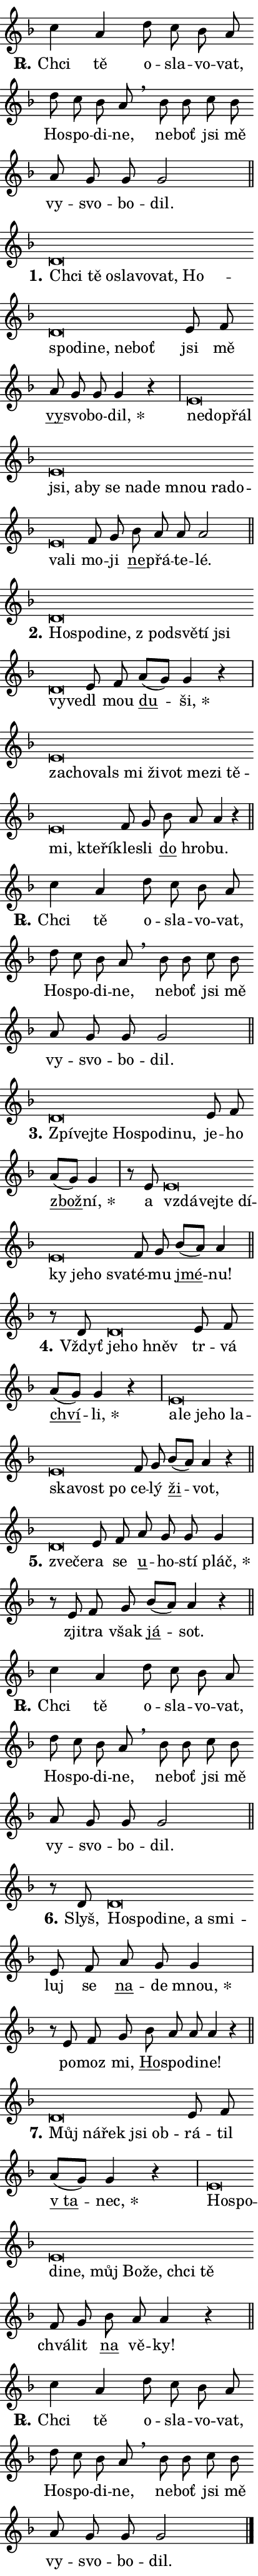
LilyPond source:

\version "2.24.0"
\header { tagline = "" }
\paper {
  indent = 0\cm
  top-margin = 0\cm
  right-margin = 0.13\cm % to fit lyric hyphens
  bottom-margin = 0\cm
  left-margin = 0\cm
  paper-width = 7\cm
  page-breaking = #ly:one-page-breaking
  system-system-spacing.basic-distance = #11
  score-system-spacing.basic-distance = #11
  ragged-last = ##f
}


%% Author: Thomas Morley
%% https://lists.gnu.org/archive/html/lilypond-user/2020-05/msg00002.html
#(define (line-position grob)
"Returns position of @var[grob} in current system:
   @code{'start}, if at first time-step
   @code{'end}, if at last time-step
   @code{'middle} otherwise
"
  (let* ((col (ly:item-get-column grob))
         (ln (ly:grob-object col 'left-neighbor))
         (rn (ly:grob-object col 'right-neighbor))
         (col-to-check-left (if (ly:grob? ln) ln col))
         (col-to-check-right (if (ly:grob? rn) rn col))
         (break-dir-left
           (and
             (ly:grob-property col-to-check-left 'non-musical #f)
             (ly:item-break-dir col-to-check-left)))
         (break-dir-right
           (and
             (ly:grob-property col-to-check-right 'non-musical #f)
             (ly:item-break-dir col-to-check-right))))
        (cond ((eqv? 1 break-dir-left) 'start)
              ((eqv? -1 break-dir-right) 'end)
              (else 'middle))))

#(define (tranparent-at-line-position vctor)
  (lambda (grob)
  "Relying on @code{line-position} select the relevant enry from @var{vctor}.
Used to determine transparency,"
    (case (line-position grob)
      ((end) (not (vector-ref vctor 0)))
      ((middle) (not (vector-ref vctor 1)))
      ((start) (not (vector-ref vctor 2))))))

noteHeadBreakVisibility =
#(define-music-function (break-visibility)(vector?)
"Makes @code{NoteHead}s transparent relying on @var{break-visibility}"
#{
  \override NoteHead.transparent =
    #(tranparent-at-line-position break-visibility)
#})

#(define delete-ledgers-for-transparent-note-heads
  (lambda (grob)
    "Reads whether a @code{NoteHead} is transparent.
If so this @code{NoteHead} is removed from @code{'note-heads} from
@var{grob}, which is supposed to be @code{LedgerLineSpanner}.
As a result ledgers are not printed for this @code{NoteHead}"
    (let* ((nhds-array (ly:grob-object grob 'note-heads))
           (nhds-list
             (if (ly:grob-array? nhds-array)
                 (ly:grob-array->list nhds-array)
                 '()))
           ;; Relies on the transparent-property being done before
           ;; Staff.LedgerLineSpanner.after-line-breaking is executed.
           ;; This is fragile ...
           (to-keep
             (remove
               (lambda (nhd)
                 (ly:grob-property nhd 'transparent #f))
               nhds-list)))
      ;; TODO find a better method to iterate over grob-arrays, similiar
      ;; to filter/remove etc for lists
      ;; For now rebuilt from scratch
      (set! (ly:grob-object grob 'note-heads)  '())
      (for-each
        (lambda (nhd)
          (ly:pointer-group-interface::add-grob grob 'note-heads nhd))
        to-keep))))

squashNotes = {
  \override NoteHead.X-extent = #'(-0.2 . 0.2)
  \override NoteHead.Y-extent = #'(-0.75 . 0)
  \override NoteHead.stencil =
    #(lambda (grob)
       (let ((pos (ly:grob-property grob 'staff-position)))
         (begin
           (if (< pos -7) (display "ERROR: Lower brevis then expected\n") (display ""))
           (if (<= pos -6) ly:text-interface::print ly:note-head::print))))
}
unSquashNotes = {
  \revert NoteHead.X-extent
  \revert NoteHead.Y-extent
  \revert NoteHead.stencil
}

hideNotes = \noteHeadBreakVisibility #begin-of-line-visible
unHideNotes = \noteHeadBreakVisibility #all-visible

% work-around for resetting accidentals
% https://lilypond.org/doc/v2.23/Documentation/notation/displaying-rhythms#unmetered-music
cadenzaMeasure = {
  \cadenzaOff
  \partial 1024 s1024
  \cadenzaOn
}

#(define-markup-command (accent layout props text) (markup?)
  "Underline accented syllable"
  (interpret-markup layout props
    #{\markup \override #'(offset . 4.3) \underline { #text }#}))

responsum = \markup \concat {
  "R" \hspace #-1.05 \path #0.1 #'((moveto 0 0.07) (lineto 0.9 0.8)) \hspace #0.05 "."
}

spaceSize = #0.6828661417322834 % exact space size for TeX Gyre Schola

\layout {
  \context {
    \Staff
    \remove "Time_signature_engraver"
    \override LedgerLineSpanner.after-line-breaking = #delete-ledgers-for-transparent-note-heads
  }
  \context {
    \Lyrics {
      \override LyricSpace.minimum-distance = \spaceSize
      \override LyricText.font-name = #"TeX Gyre Schola"
      \override LyricText.font-size = 1
      \override StanzaNumber.font-name = #"TeX Gyre Schola Bold"
      \override StanzaNumber.font-size = 1
    }
  }
  \context {
    \Score 
    \override NoteHead.text =
      #(lambda (grob) 
        (let ((pos (ly:grob-property grob 'staff-position)))
          #{\markup {
            \combine
              \halign #-0.55 \raise #(if (= pos -6) 0 0.5) \override #'(thickness . 2) \draw-line #'(3.2 . 0)
              \musicglyph "noteheads.sM1"
          }#}))
  }
}

% magnetic-lyrics.ily
%
%   written by
%     Jean Abou Samra <jean@abou-samra.fr>
%     Werner Lemberg <wl@gnu.org>
%
%   adapted by
%     Jiri Hon <jiri.hon@gmail.com>
%
% Version 2022-Apr-15

% https://www.mail-archive.com/lilypond-user@gnu.org/msg149350.html

#(define (Left_hyphen_pointer_engraver context)
   "Collect syllable-hyphen-syllable occurrences in lyrics and store
them in properties.  This engraver only looks to the left.  For
example, if the lyrics input is @code{foo -- bar}, it does the
following.

@itemize @bullet
@item
Set the @code{text} property of the @code{LyricHyphen} grob between
@q{foo} and @q{bar} to @code{foo}.

@item
Set the @code{left-hyphen} property of the @code{LyricText} grob with
text @q{foo} to the @code{LyricHyphen} grob between @q{foo} and
@q{bar}.
@end itemize

Use this auxiliary engraver in combination with the
@code{lyric-@/text::@/apply-@/magnetic-@/offset!} hook."
   (let ((hyphen #f)
         (text #f))
     (make-engraver
      (acknowledgers
       ((lyric-syllable-interface engraver grob source-engraver)
        (set! text grob)))
      (end-acknowledgers
       ((lyric-hyphen-interface engraver grob source-engraver)
        ;(when (not (grob::has-interface grob 'lyric-space-interface))
          (set! hyphen grob)));)
      ((stop-translation-timestep engraver)
       (when (and text hyphen)
         (ly:grob-set-object! text 'left-hyphen hyphen))
       (set! text #f)
       (set! hyphen #f)))))

#(define (lyric-text::apply-magnetic-offset! grob)
   "If the space between two syllables is less than the value in
property @code{LyricText@/.details@/.squash-threshold}, move the right
syllable to the left so that it gets concatenated with the left
syllable.

Use this function as a hook for
@code{LyricText@/.after-@/line-@/breaking} if the
@code{Left_@/hyphen_@/pointer_@/engraver} is active."
   (let ((hyphen (ly:grob-object grob 'left-hyphen #f)))
     (when hyphen
       (let ((left-text (ly:spanner-bound hyphen LEFT)))
         (when (grob::has-interface left-text 'lyric-syllable-interface)
           (let* ((common (ly:grob-common-refpoint grob left-text X))
                  (this-x-ext (ly:grob-extent grob common X))
                  (left-x-ext
                   (begin
                     ;; Trigger magnetism for left-text.
                     (ly:grob-property left-text 'after-line-breaking)
                     (ly:grob-extent left-text common X)))
                  ;; `delta` is the gap width between two syllables.
                  (delta (- (interval-start this-x-ext)
                            (interval-end left-x-ext)))
                  (details (ly:grob-property grob 'details))
                  (threshold (assoc-get 'squash-threshold details 0.2)))
             (when (< delta threshold)
               (let* (;; We have to manipulate the input text so that
                      ;; ligatures crossing syllable boundaries are not
                      ;; disabled.  For languages based on the Latin
                      ;; script this is essentially a beautification.
                      ;; However, for non-Western scripts it can be a
                      ;; necessity.
                      (lt (ly:grob-property left-text 'text))
                      (rt (ly:grob-property grob 'text))
                      (is-space (grob::has-interface hyphen 'lyric-space-interface))
                      (space (if is-space " " ""))
                      (extra-delta (if is-space spaceSize 0))
                      ;; Append new syllable.
                      (ltrt-space (if (and (string? lt) (string? rt))
                                (string-append lt space rt)
                                (make-concat-markup (list lt space rt))))
                      ;; Right-align `ltrt` to the right side.
                      (ltrt-space-markup (grob-interpret-markup
                               grob
                               (make-translate-markup
                                (cons (interval-length this-x-ext) 0)
                                (make-right-align-markup ltrt-space)))))
                 (begin
                   ;; Don't print `left-text`.
                   (ly:grob-set-property! left-text 'stencil #f)
                   ;; Set text and stencil (which holds all collected
                   ;; syllables so far) and shift it to the left.
                   (ly:grob-set-property! grob 'text ltrt-space)
                   (ly:grob-set-property! grob 'stencil ltrt-space-markup)
                   (ly:grob-translate-axis! grob (- (- delta extra-delta)) X))))))))))


#(define (lyric-hyphen::displace-bounds-first grob)
   ;; Make very sure this callback isn't triggered too early.
   (let ((left (ly:spanner-bound grob LEFT))
         (right (ly:spanner-bound grob RIGHT)))
     (ly:grob-property left 'after-line-breaking)
     (ly:grob-property right 'after-line-breaking)
     (ly:lyric-hyphen::print grob)))

squashThreshold = #0.4

\layout {
  \context {
    \Lyrics
    \consists #Left_hyphen_pointer_engraver
    \override LyricText.after-line-breaking =
      #lyric-text::apply-magnetic-offset!
    \override LyricHyphen.stencil = #lyric-hyphen::displace-bounds-first
    \override LyricText.details.squash-threshold = \squashThreshold
    \override LyricHyphen.minimum-distance = 0
    \override LyricHyphen.minimum-length = \squashThreshold
  }
}

squashText = \override LyricText.details.squash-threshold = 9999
unSquashText = \override LyricText.details.squash-threshold = \squashThreshold

leftText = \override LyricText.self-alignment-X = #LEFT
unLeftText = \revert LyricText.self-alignment-X

starOffset = #(lambda (grob) 
                (let ((x_offset (ly:self-alignment-interface::aligned-on-x-parent grob)))
                  (if (= x_offset 0) 0 (+ x_offset 1.2))))

star = #(define-music-function (syllable)(string?)
"Append star separator at the end of a syllable"
#{
  \once \override LyricText.X-offset = #starOffset
  \lyricmode { \markup {
    #syllable
    \override #'((font-name . "TeX Gyre Schola Bold")) \hspace #0.2 \lower #0.65 \larger "*"
  } }
#})

starAccent = #(define-music-function (syllable)(string?)
"Append star separator at the end of a syllable and make accent"
#{
  \once \override LyricText.X-offset = #starOffset
  \lyricmode { \markup {
    \accent #syllable
    \override #'((font-name . "TeX Gyre Schola Bold")) \hspace #0.2 \lower #0.65 \larger "*"
  } }
#})

breath = #(define-music-function (syllable)(string?)
"Append breathing indicator at the end of a syllable"
#{
  \lyricmode { \markup { #syllable "+" } }
#})

optionalBreath = #(define-music-function (syllable)(string?)
"Append optional breathing indicator at the end of a syllable"
#{
  \lyricmode { \markup { #syllable "(+)" } }
#})


\score {
    <<
        \new Voice = "melody" { \cadenzaOn \key f \major \relative { c''4 a d8 c bes a \bar "" d c bes a \breathe \bar "" bes bes c bes \bar "" a g g g2 \cadenzaMeasure \bar "||" \break } }
        \new Lyrics \lyricsto "melody" { \lyricmode { \set stanza = \responsum
Chci tě o -- sla -- vo -- vat, Ho -- spo -- di -- ne, ne -- boť jsi mě vy -- svo -- bo -- dil. } }
    >>
    \layout {}
}

\score {
    <<
        \new Voice = "melody" { \cadenzaOn \key f \major \relative { \squashNotes d'\breve*1/16 \hideNotes \breve*1/16 \bar "" \breve*1/16 \bar "" \breve*1/16 \bar "" \breve*1/16 \bar "" \breve*1/16 \bar "" \breve*1/16 \bar "" \breve*1/16 \bar "" \breve*1/16 \bar "" \breve*1/16 \bar "" \breve*1/16 \breve*1/16 \bar "" \unHideNotes \unSquashNotes e8 f \bar "" a g g g4 r \cadenzaMeasure \bar "|" \squashNotes e\breve*1/16 \hideNotes \breve*1/16 \bar "" \breve*1/16 \bar "" \breve*1/16 \bar "" \breve*1/16 \bar "" \breve*1/16 \bar "" \breve*1/16 \bar "" \breve*1/16 \bar "" \breve*1/16 \bar "" \breve*1/16 \bar "" \breve*1/16 \bar "" \breve*1/16 \bar "" \breve*1/16 \breve*1/16 \bar "" \unHideNotes \unSquashNotes f8 g \bar "" bes a a a2 \cadenzaMeasure \bar "||" \break } }
        \new Lyrics \lyricsto "melody" { \lyricmode { \set stanza = "1."
\leftText Chci \squashText tě o -- sla -- vo -- vat, Ho -- spo -- di -- ne, ne -- boť \unLeftText \unSquashText jsi mě \markup \accent vy -- svo -- bo -- \star dil, \leftText ne -- \squashText do -- přál jsi, a -- by se na -- de mnou ra -- do -- va -- li \unLeftText \unSquashText mo -- ji \markup \accent ne -- přá -- te -- lé. } }
    >>
    \layout {}
}

\score {
    <<
        \new Voice = "melody" { \cadenzaOn \key f \major \relative { \squashNotes d'\breve*1/16 \hideNotes \breve*1/16 \bar "" \breve*1/16 \bar "" \breve*1/16 \bar "" \breve*1/16 \bar "" \breve*1/16 \bar "" \breve*1/16 \bar "" \breve*1/16 \bar "" \breve*1/16 \breve*1/16 \bar "" \unHideNotes \unSquashNotes e8 f \bar "" a[( g)] g4 r \cadenzaMeasure \bar "|" \squashNotes e\breve*1/16 \hideNotes \breve*1/16 \bar "" \breve*1/16 \bar "" \breve*1/16 \bar "" \breve*1/16 \bar "" \breve*1/16 \bar "" \breve*1/16 \bar "" \breve*1/16 \bar "" \breve*1/16 \bar "" \breve*1/16 \bar "" \breve*1/16 \breve*1/16 \bar "" \unHideNotes \unSquashNotes f8 g \bar "" bes a a4 r \cadenzaMeasure \bar "||" \break } }
        \new Lyrics \lyricsto "melody" { \lyricmode { \set stanza = "2."
\leftText Ho -- \squashText spo -- di -- ne, "z pod" -- svě -- tí jsi vy -- ve -- \unLeftText \unSquashText dl mou \markup \accent du -- \star ši, \leftText za -- \squashText cho -- vals mi ži -- vot me -- zi tě -- mi, kte -- ří -- \unLeftText \unSquashText kle -- sli \markup \accent do hro -- bu. } }
    >>
    \layout {}
}

\score {
    <<
        \new Voice = "melody" { \cadenzaOn \key f \major \relative { c''4 a d8 c bes a \bar "" d c bes a \breathe \bar "" bes bes c bes \bar "" a g g g2 \cadenzaMeasure \bar "||" \break } }
        \new Lyrics \lyricsto "melody" { \lyricmode { \set stanza = \responsum
Chci tě o -- sla -- vo -- vat, Ho -- spo -- di -- ne, ne -- boť jsi mě vy -- svo -- bo -- dil. } }
    >>
    \layout {}
}

\score {
    <<
        \new Voice = "melody" { \cadenzaOn \key f \major \relative { \squashNotes d'\breve*1/16 \hideNotes \breve*1/16 \bar "" \breve*1/16 \bar "" \breve*1/16 \bar "" \breve*1/16 \bar "" \breve*1/16 \breve*1/16 \bar "" \unHideNotes \unSquashNotes e8 f \bar "" a[( g)] g4 \cadenzaMeasure \bar "|" r8 e \squashNotes e\breve*1/16 \hideNotes \breve*1/16 \bar "" \breve*1/16 \bar "" \breve*1/16 \bar "" \breve*1/16 \bar "" \breve*1/16 \bar "" \breve*1/16 \breve*1/16 \bar "" \unHideNotes \unSquashNotes f8 g \bar "" bes[( a)] a4 \cadenzaMeasure \bar "||" \break } }
        \new Lyrics \lyricsto "melody" { \lyricmode { \set stanza = "3."
\leftText Zpí -- \squashText vej -- te Ho -- spo -- di -- nu, \unLeftText \unSquashText je -- ho \markup \accent zbož -- \star ní, a \leftText vzdá -- \squashText vej -- te dí -- ky je -- ho sva -- \unLeftText \unSquashText té -- mu \markup \accent jmé -- nu! } }
    >>
    \layout {}
}

\score {
    <<
        \new Voice = "melody" { \cadenzaOn \key f \major \relative { r8 d' \squashNotes d\breve*1/16 \hideNotes \breve*1/16 \breve*1/16 \bar "" \unHideNotes \unSquashNotes e8 f \bar "" a[( g)] g4 r \cadenzaMeasure \bar "|" \squashNotes e\breve*1/16 \hideNotes \breve*1/16 \bar "" \breve*1/16 \bar "" \breve*1/16 \bar "" \breve*1/16 \bar "" \breve*1/16 \bar "" \breve*1/16 \breve*1/16 \bar "" \unHideNotes \unSquashNotes f8 g \bar "" bes[( a)] a4 r \cadenzaMeasure \bar "||" \break } }
        \new Lyrics \lyricsto "melody" { \lyricmode { \set stanza = "4."
Vždyť \leftText je -- \squashText ho hněv \unLeftText \unSquashText tr -- vá \markup \accent chví -- \star li, \leftText a -- \squashText le je -- ho la -- ska -- vost po \unLeftText \unSquashText ce -- lý \markup \accent ži -- vot, } }
    >>
    \layout {}
}

\score {
    <<
        \new Voice = "melody" { \cadenzaOn \key f \major \relative { \squashNotes d'\breve*1/16 \hideNotes \breve*1/16 \bar "" \unHideNotes \unSquashNotes e8 f \bar "" a g g g4 \cadenzaMeasure \bar "|" r8 e f g \bar "" bes[( a)] a4 r \cadenzaMeasure \bar "||" \break } }
        \new Lyrics \lyricsto "melody" { \lyricmode { \set stanza = "5."
\leftText zve -- \squashText če -- \unLeftText \unSquashText ra se \markup \accent u -- ho -- stí \star pláč, zji -- tra však \markup \accent já -- sot. } }
    >>
    \layout {}
}

\score {
    <<
        \new Voice = "melody" { \cadenzaOn \key f \major \relative { c''4 a d8 c bes a \bar "" d c bes a \breathe \bar "" bes bes c bes \bar "" a g g g2 \cadenzaMeasure \bar "||" \break } }
        \new Lyrics \lyricsto "melody" { \lyricmode { \set stanza = \responsum
Chci tě o -- sla -- vo -- vat, Ho -- spo -- di -- ne, ne -- boť jsi mě vy -- svo -- bo -- dil. } }
    >>
    \layout {}
}

\score {
    <<
        \new Voice = "melody" { \cadenzaOn \key f \major \relative { r8 d' \squashNotes d\breve*1/16 \hideNotes \breve*1/16 \bar "" \breve*1/16 \bar "" \breve*1/16 \bar "" \breve*1/16 \breve*1/16 \bar "" \unHideNotes \unSquashNotes e8 f \bar "" a g g4 \cadenzaMeasure \bar "|" r8 e8 f8 g \bar "" bes a a a4 r \cadenzaMeasure \bar "||" \break } }
        \new Lyrics \lyricsto "melody" { \lyricmode { \set stanza = "6."
Slyš, \leftText Ho -- \squashText spo -- di -- ne, a smi -- \unLeftText \unSquashText luj se \markup \accent na -- de \star mnou, po -- moz mi, \markup \accent Ho -- spo -- di -- ne! } }
    >>
    \layout {}
}

\score {
    <<
        \new Voice = "melody" { \cadenzaOn \key f \major \relative { \squashNotes d'\breve*1/16 \hideNotes \breve*1/16 \bar "" \breve*1/16 \bar "" \breve*1/16 \breve*1/16 \bar "" \unHideNotes \unSquashNotes e8 f \bar "" a[( g)] g4 r \cadenzaMeasure \bar "|" \squashNotes e\breve*1/16 \hideNotes \breve*1/16 \bar "" \breve*1/16 \bar "" \breve*1/16 \bar "" \breve*1/16 \bar "" \breve*1/16 \bar "" \breve*1/16 \bar "" \breve*1/16 \breve*1/16 \bar "" \unHideNotes \unSquashNotes f8 g \bar "" bes a a4 r \cadenzaMeasure \bar "||" \break } }
        \new Lyrics \lyricsto "melody" { \lyricmode { \set stanza = "7."
\leftText Můj \squashText ná -- řek jsi ob -- \unLeftText \unSquashText rá -- til \markup \accent "v ta" -- \star nec, \leftText Ho -- \squashText spo -- di -- ne, můj Bo -- že, chci tě \unLeftText \unSquashText chvá -- lit \markup \accent na vě -- ky! } }
    >>
    \layout {}
}

\score {
    <<
        \new Voice = "melody" { \cadenzaOn \key f \major \relative { c''4 a d8 c bes a \bar "" d c bes a \breathe \bar "" bes bes c bes \bar "" a g g g2 \cadenzaMeasure \bar "||" \break } \bar "|." }
        \new Lyrics \lyricsto "melody" { \lyricmode { \set stanza = \responsum
Chci tě o -- sla -- vo -- vat, Ho -- spo -- di -- ne, ne -- boť jsi mě vy -- svo -- bo -- dil. } }
    >>
    \layout {}
}
